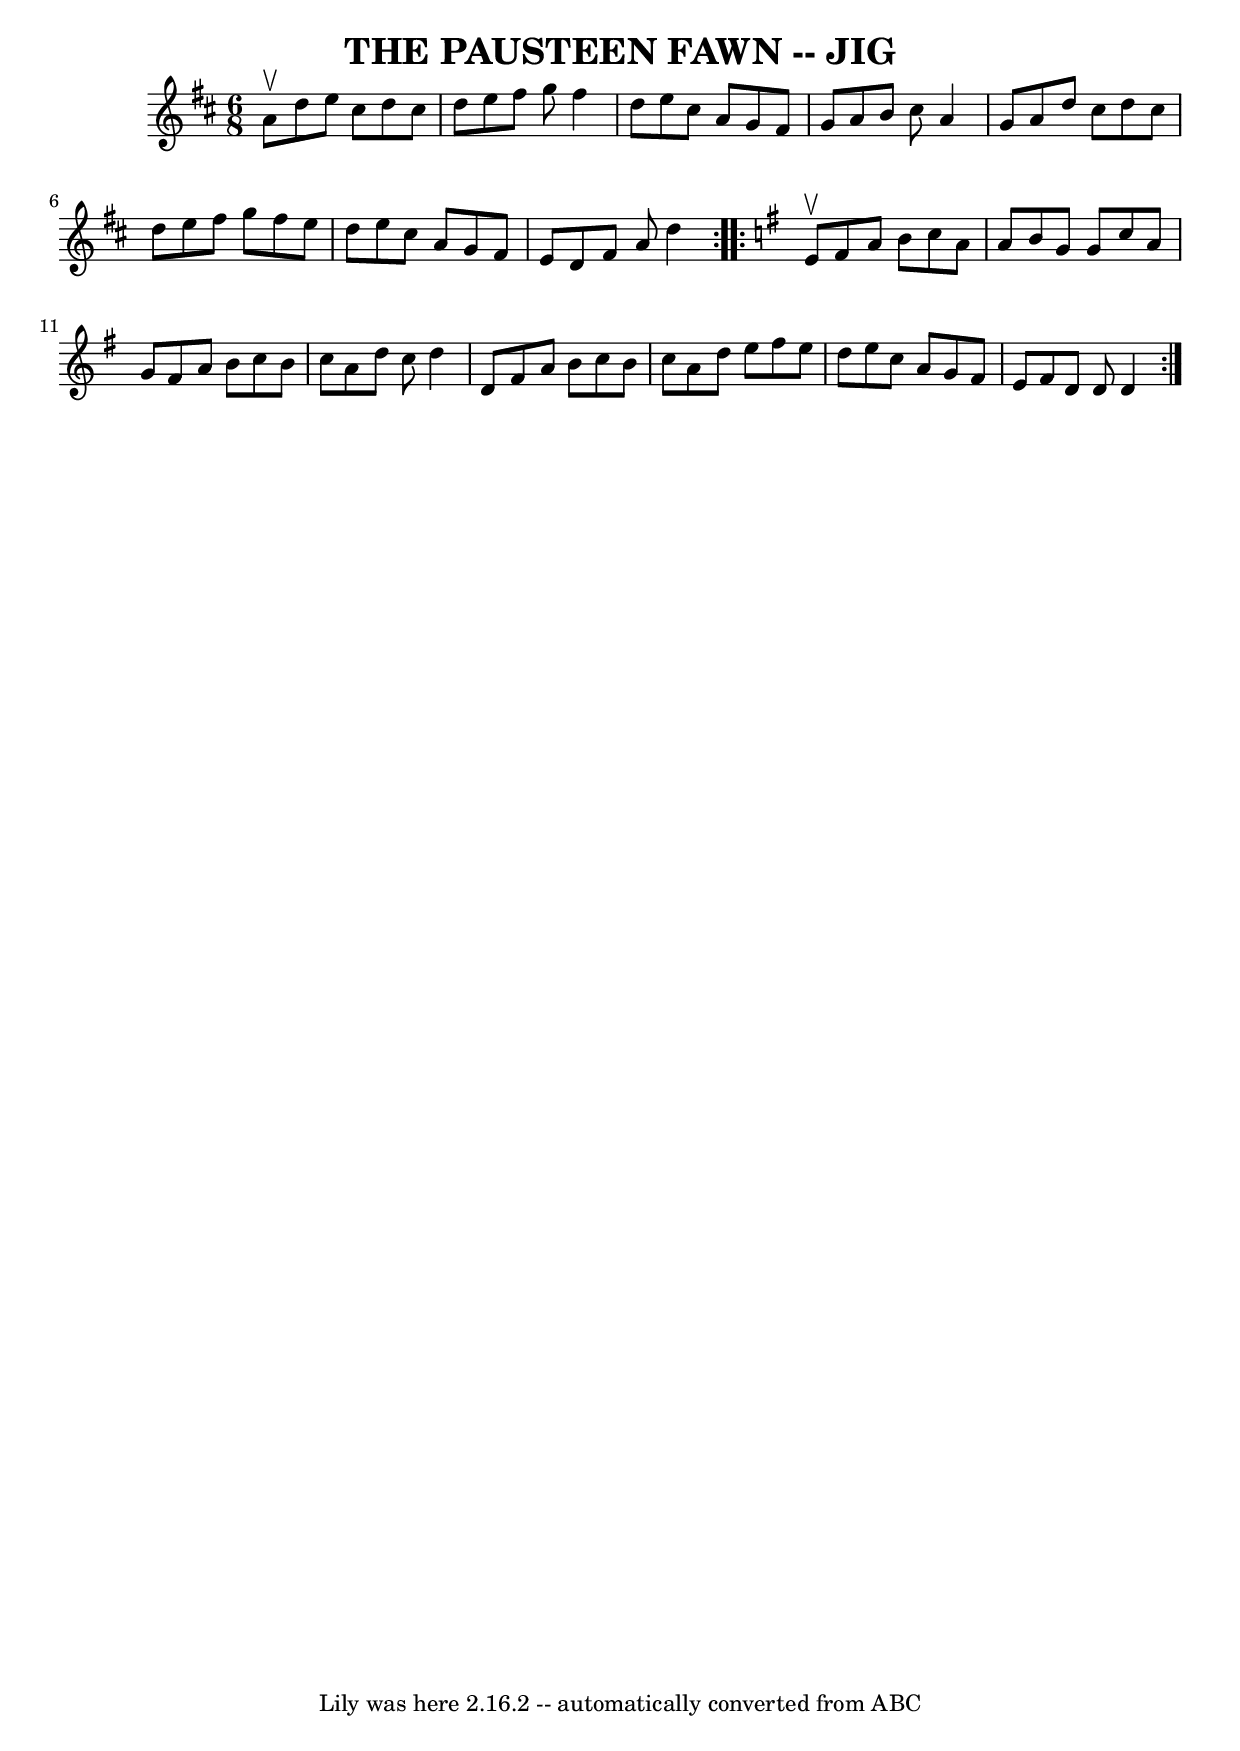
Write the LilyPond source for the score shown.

\version "2.7.40"
\include "Mammoth.ily"
\header {
	book = "Ryan's Mammoth Collection of Fiddle Tunes"
	crossRefNumber = "1"
	footnotes = ""
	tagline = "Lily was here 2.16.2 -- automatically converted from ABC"
	title = "THE PAUSTEEN FAWN -- JIG"
}
voicedefault =  {
\set Score.defaultBarType = "empty"

\repeat volta 2 {
\time 6/8 \key d \major a'8^\upbow       |
 d''8 e''8 cis''8   
 d''8 cis''8 d''8    |
 e''8 fis''8 g''8 fis''4 d''8  
  |
 e''8 cis''8 a'8 g'8 fis'8 g'8    |
 a'8    
b'8 cis''8 a'4 g'8        |
 a'8 d''8 cis''8 d''8    
cis''8 d''8    |
 e''8 fis''8 g''8 fis''8 e''8 d''8   
 |
 e''8 cis''8 a'8 g'8 fis'8 e'8    |
 d'8    
fis'8 a'8 d''4    }   \key d \mixolydian   \repeat volta 2 { e'8 
^\upbow       |
 fis'8 a'8 b'8 c''8 a'8 a'8    |
  
 b'8 g'8 g'8 c''8 a'8 g'8    |
 fis'8 a'8 b'8    
c''8 b'8 c''8    |
 a'8 d''8 c''8 d''4 d'8        
|
 fis'8 a'8 b'8 c''8 b'8 c''8    |
 a'8 d''8 
 e''8 fis''8 e''8 d''8    |
 e''8 c''8 a'8 g'8    
fis'8 e'8    |
 fis'8 d'8 d'8 d'4    }   
}

\score{
    <<

	\context Staff="default"
	{
	    \voicedefault 
	}

    >>
	\layout {
	}
	\midi {}
}
